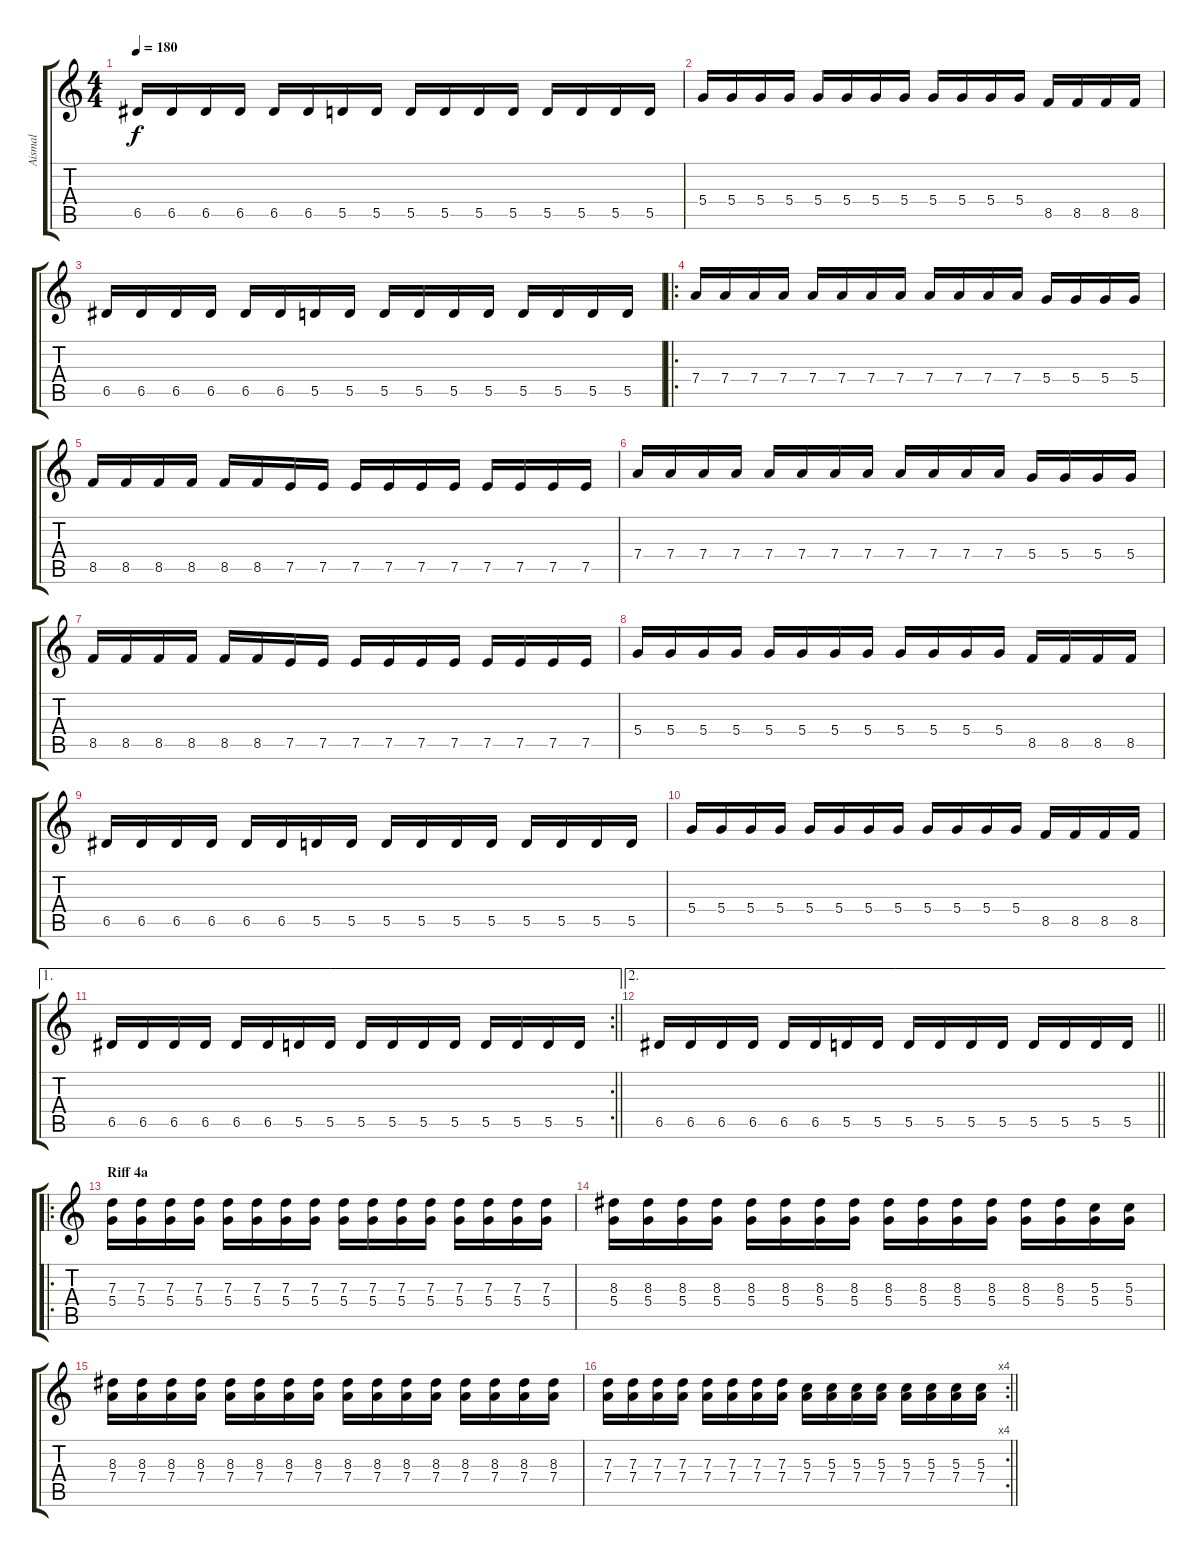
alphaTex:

\track ("Aismal" "Aismal") {instrument distortionguitar}
\staff {score tabs}
\tuning (E4 B3 G3 D3 A2 E2) {hide}
\ts (4 4)
\tempo 180
\clef g2
\ks c
6.5.16{dy f} 6.5.16 6.5.16 6.5.16 6.5.16 6.5.16 5.5.16 5.5.16 5.5.16 5.5.16 5.5.16 5.5.16 5.5.16 5.5.16 5.5.16 5.5.16 |
5.4.16 5.4.16 5.4.16 5.4.16 5.4.16 5.4.16 5.4.16 5.4.16 5.4.16 5.4.16 5.4.16 5.4.16 8.5.16 8.5.16 8.5.16 8.5.16 |
6.5.16 6.5.16 6.5.16 6.5.16 6.5.16 6.5.16 5.5.16 5.5.16 5.5.16 5.5.16 5.5.16 5.5.16 5.5.16 5.5.16 5.5.16 5.5.16 |
\ro
7.4.16 7.4.16 7.4.16 7.4.16 7.4.16 7.4.16 7.4.16 7.4.16 7.4.16 7.4.16 7.4.16 7.4.16 5.4.16 5.4.16 5.4.16 5.4.16 |
8.5.16 8.5.16 8.5.16 8.5.16 8.5.16 8.5.16 7.5.16 7.5.16 7.5.16 7.5.16 7.5.16 7.5.16 7.5.16 7.5.16 7.5.16 7.5.16 |
7.4.16 7.4.16 7.4.16 7.4.16 7.4.16 7.4.16 7.4.16 7.4.16 7.4.16 7.4.16 7.4.16 7.4.16 5.4.16 5.4.16 5.4.16 5.4.16 |
8.5.16 8.5.16 8.5.16 8.5.16 8.5.16 8.5.16 7.5.16 7.5.16 7.5.16 7.5.16 7.5.16 7.5.16 7.5.16 7.5.16 7.5.16 7.5.16 |
5.4.16 5.4.16 5.4.16 5.4.16 5.4.16 5.4.16 5.4.16 5.4.16 5.4.16 5.4.16 5.4.16 5.4.16 8.5.16 8.5.16 8.5.16 8.5.16 |
6.5.16 6.5.16 6.5.16 6.5.16 6.5.16 6.5.16 5.5.16 5.5.16 5.5.16 5.5.16 5.5.16 5.5.16 5.5.16 5.5.16 5.5.16 5.5.16 |
5.4.16 5.4.16 5.4.16 5.4.16 5.4.16 5.4.16 5.4.16 5.4.16 5.4.16 5.4.16 5.4.16 5.4.16 8.5.16 8.5.16 8.5.16 8.5.16 |
\ae 1
\rc 2
\barLineRight lightlight
6.5.16 6.5.16 6.5.16 6.5.16 6.5.16 6.5.16 5.5.16 5.5.16 5.5.16 5.5.16 5.5.16 5.5.16 5.5.16 5.5.16 5.5.16 5.5.16 |
\ae 2
\barLineRight lightlight
6.5.16 6.5.16 6.5.16 6.5.16 6.5.16 6.5.16 5.5.16 5.5.16 5.5.16 5.5.16 5.5.16 5.5.16 5.5.16 5.5.16 5.5.16 5.5.16 |
\ro
\section ("" "Riff 4a")
(7.3 5.4).16 (7.3 5.4).16 (7.3 5.4).16 (7.3 5.4).16 (7.3 5.4).16 (7.3 5.4).16 (7.3 5.4).16 (7.3 5.4).16 (7.3 5.4).16 (7.3 5.4).16 (7.3 5.4).16 (7.3 5.4).16 (7.3 5.4).16 (7.3 5.4).16 (7.3 5.4).16 (7.3 5.4).16 |
(8.3 5.4).16 (8.3 5.4).16 (8.3 5.4).16 (8.3 5.4).16 (8.3 5.4).16 (8.3 5.4).16 (8.3 5.4).16 (8.3 5.4).16 (8.3 5.4).16 (8.3 5.4).16 (8.3 5.4).16 (8.3 5.4).16 (8.3 5.4).16 (8.3 5.4).16 (5.3 5.4).16 (5.3 5.4).16 |
(8.3 7.4).16 (8.3 7.4).16 (8.3 7.4).16 (8.3 7.4).16 (8.3 7.4).16 (8.3 7.4).16 (8.3 7.4).16 (8.3 7.4).16 (8.3 7.4).16 (8.3 7.4).16 (8.3 7.4).16 (8.3 7.4).16 (8.3 7.4).16 (8.3 7.4).16 (8.3 7.4).16 (8.3 7.4).16 |
\rc 4
\barLineRight lightlight
(7.3 7.4).16 (7.3 7.4).16 (7.3 7.4).16 (7.3 7.4).16 (7.3 7.4).16 (7.3 7.4).16 (7.3 7.4).16 (7.3 7.4).16 (5.3 7.4).16 (5.3 7.4).16 (5.3 7.4).16 (5.3 7.4).16 (5.3 7.4).16 (5.3 7.4).16 (5.3 7.4).16 (5.3 7.4).16
